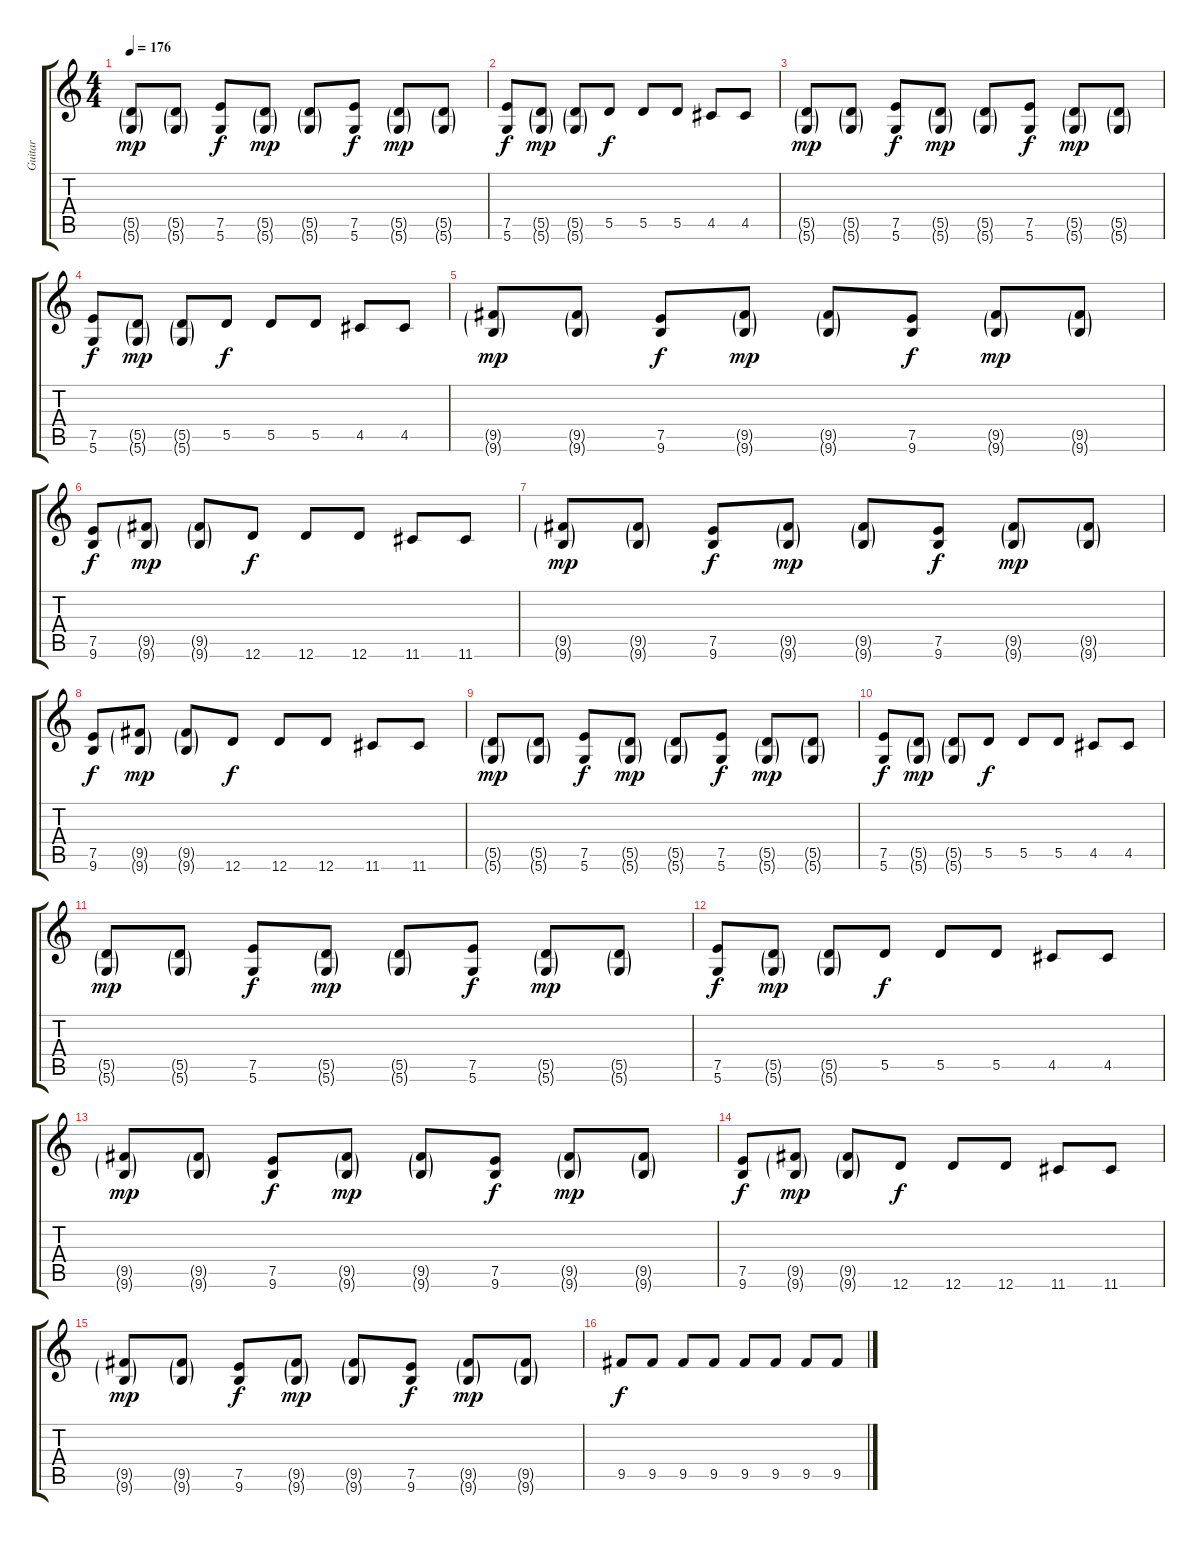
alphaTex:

\track ("Guitar " "Guitar ") {instrument overdrivenguitar}
\staff {score tabs}
\tuning (E4 B3 G3 D3 A2 D2) {hide}
\ts (4 4)
\tempo 176
\clef g2
\ks c
(5.5{g} 5.6{g}).8{dy mp} (5.5{g} 5.6{g}).8 (7.5 5.6).8{dy f} (5.5{g} 5.6{g}).8{dy mp} (5.5{g} 5.6{g}).8 (7.5 5.6).8{dy f} (5.5{g} 5.6{g}).8{dy mp} (5.5{g} 5.6{g}).8 |
(7.5 5.6).8{dy f} (5.5{g} 5.6{g}).8{dy mp} (5.5{g} 5.6{g}).8 5.5.8{dy f} 5.5.8 5.5.8 4.5.8 4.5.8 |
(5.5{g} 5.6{g}).8{dy mp} (5.5{g} 5.6{g}).8 (7.5 5.6).8{dy f} (5.5{g} 5.6{g}).8{dy mp} (5.5{g} 5.6{g}).8 (7.5 5.6).8{dy f} (5.5{g} 5.6{g}).8{dy mp} (5.5{g} 5.6{g}).8 |
(7.5 5.6).8{dy f} (5.5{g} 5.6{g}).8{dy mp} (5.5{g} 5.6{g}).8 5.5.8{dy f} 5.5.8 5.5.8 4.5.8 4.5.8 |
(9.5{g} 9.6{g}).8{dy mp} (9.5{g} 9.6{g}).8 (7.5 9.6).8{dy f} (9.5{g} 9.6{g}).8{dy mp} (9.5{g} 9.6{g}).8 (7.5 9.6).8{dy f} (9.5{g} 9.6{g}).8{dy mp} (9.5{g} 9.6{g}).8 |
(7.5 9.6).8{dy f} (9.5{g} 9.6{g}).8{dy mp} (9.5{g} 9.6{g}).8 12.6.8{dy f} 12.6.8 12.6.8 11.6.8 11.6.8 |
(9.5{g} 9.6{g}).8{dy mp} (9.5{g} 9.6{g}).8 (7.5 9.6).8{dy f} (9.5{g} 9.6{g}).8{dy mp} (9.5{g} 9.6{g}).8 (7.5 9.6).8{dy f} (9.5{g} 9.6{g}).8{dy mp} (9.5{g} 9.6{g}).8 |
(7.5 9.6).8{dy f} (9.5{g} 9.6{g}).8{dy mp} (9.5{g} 9.6{g}).8 12.6.8{dy f} 12.6.8 12.6.8 11.6.8 11.6.8 |
(5.5{g} 5.6{g}).8{dy mp} (5.5{g} 5.6{g}).8 (7.5 5.6).8{dy f} (5.5{g} 5.6{g}).8{dy mp} (5.5{g} 5.6{g}).8 (7.5 5.6).8{dy f} (5.5{g} 5.6{g}).8{dy mp} (5.5{g} 5.6{g}).8 |
(7.5 5.6).8{dy f} (5.5{g} 5.6{g}).8{dy mp} (5.5{g} 5.6{g}).8 5.5.8{dy f} 5.5.8 5.5.8 4.5.8 4.5.8 |
(5.5{g} 5.6{g}).8{dy mp} (5.5{g} 5.6{g}).8 (7.5 5.6).8{dy f} (5.5{g} 5.6{g}).8{dy mp} (5.5{g} 5.6{g}).8 (7.5 5.6).8{dy f} (5.5{g} 5.6{g}).8{dy mp} (5.5{g} 5.6{g}).8 |
(7.5 5.6).8{dy f} (5.5{g} 5.6{g}).8{dy mp} (5.5{g} 5.6{g}).8 5.5.8{dy f} 5.5.8 5.5.8 4.5.8 4.5.8 |
(9.5{g} 9.6{g}).8{dy mp} (9.5{g} 9.6{g}).8 (7.5 9.6).8{dy f} (9.5{g} 9.6{g}).8{dy mp} (9.5{g} 9.6{g}).8 (7.5 9.6).8{dy f} (9.5{g} 9.6{g}).8{dy mp} (9.5{g} 9.6{g}).8 |
(7.5 9.6).8{dy f} (9.5{g} 9.6{g}).8{dy mp} (9.5{g} 9.6{g}).8 12.6.8{dy f} 12.6.8 12.6.8 11.6.8 11.6.8 |
(9.5{g} 9.6{g}).8{dy mp} (9.5{g} 9.6{g}).8 (7.5 9.6).8{dy f} (9.5{g} 9.6{g}).8{dy mp} (9.5{g} 9.6{g}).8 (7.5 9.6).8{dy f} (9.5{g} 9.6{g}).8{dy mp} (9.5{g} 9.6{g}).8 |
9.5.8{dy f} 9.5.8 9.5.8 9.5.8 9.5.8 9.5.8 9.5.8 9.5.8
